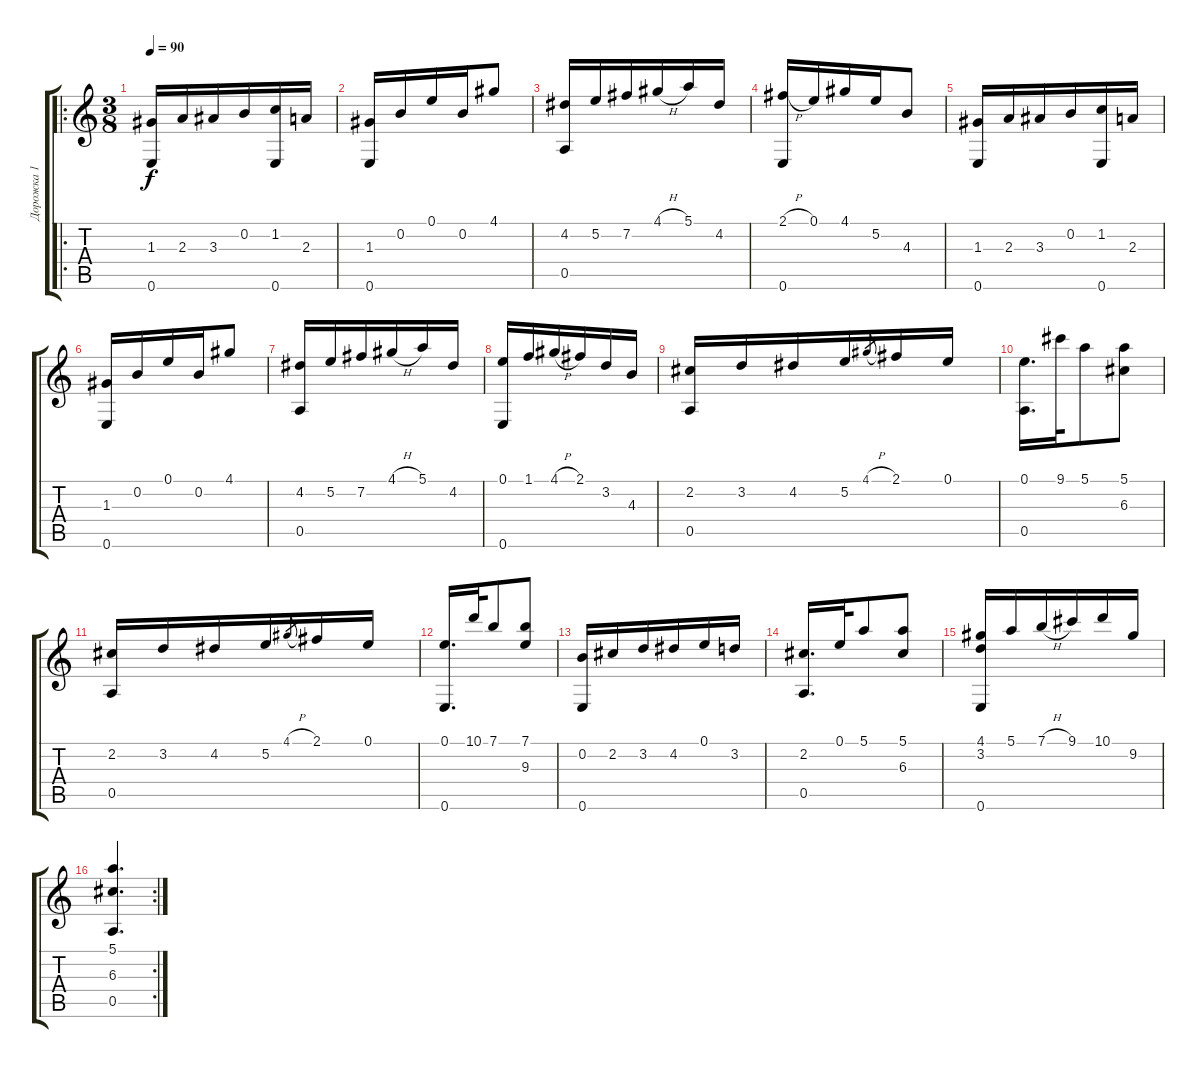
\track ("Дорожка 1" "Дорожка 1") {instrument acousticguitarnylon}
\staff {score tabs}
\tuning (E4 B3 G3 D3 A2 E2) {hide}
\ro
\ts (3 8)
\tempo 90
\clef g2
\ks c
(1.3 0.6).16{dy f} 2.3.16 3.3.16 0.2.16 (1.2 0.6).16 2.3.16 |
(1.3 0.6).16 0.2.16 0.1.16 0.2.16 4.1.8 |
(4.2 0.5).16 5.2.16 7.2.16 4.1{h}.16 5.1.16 4.2.16 |
(2.1{h} 0.6).16 0.1.16 4.1.16 5.2.16 4.3.8 |
(1.3 0.6).16 2.3.16 3.3.16 0.2.16 (1.2 0.6).16 2.3.16 |
(1.3 0.6).16 0.2.16 0.1.16 0.2.16 4.1.8 |
(4.2 0.5).16 5.2.16 7.2.16 4.1{h}.16 5.1.16 4.2.16 |
(0.1 0.6).16 1.1.16 4.1{h}.16 2.1.16 3.2.16 4.3.16 |
(2.2 0.5).16 3.2.16 4.2.16 5.2.16 4.1{h}.8{gr} 2.1.16 0.1.16 |
(0.1 0.5).16{d} 9.1.32 5.1.8 (5.1 6.3).8 |
(2.2 0.5).16 3.2.16 4.2.16 5.2.16 4.1{h}.8{gr} 2.1.16 0.1.16 |
(0.1 0.6).16{d} 10.1.32 7.1.8 (7.1 9.3).8 |
(0.2 0.6).16 2.2.16 3.2.16 4.2.16 0.1.16 3.2.16 |
(2.2 0.5).16{d} 0.1.32 5.1.8 (5.1 6.3).8 |
(4.1 3.2 0.6).16 5.1.16 7.1{h}.16 9.1.16 10.1.16 9.2.16 |
\rc 2
(5.1 6.3 0.5).4{d}
